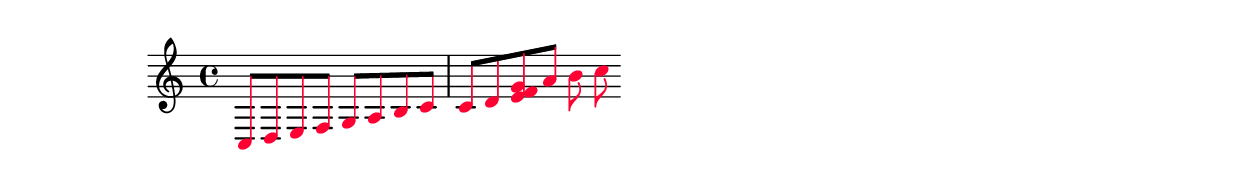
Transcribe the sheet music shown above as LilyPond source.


\relative {
  \override Voice.NoteHead	  #'color = #(rgb-color 1 0 .2)
  \override Voice.Stem	      #'color = #(rgb-color 1 0 .2)
  
  

  c8 d e f g a b c c d < e f g > a b c
}